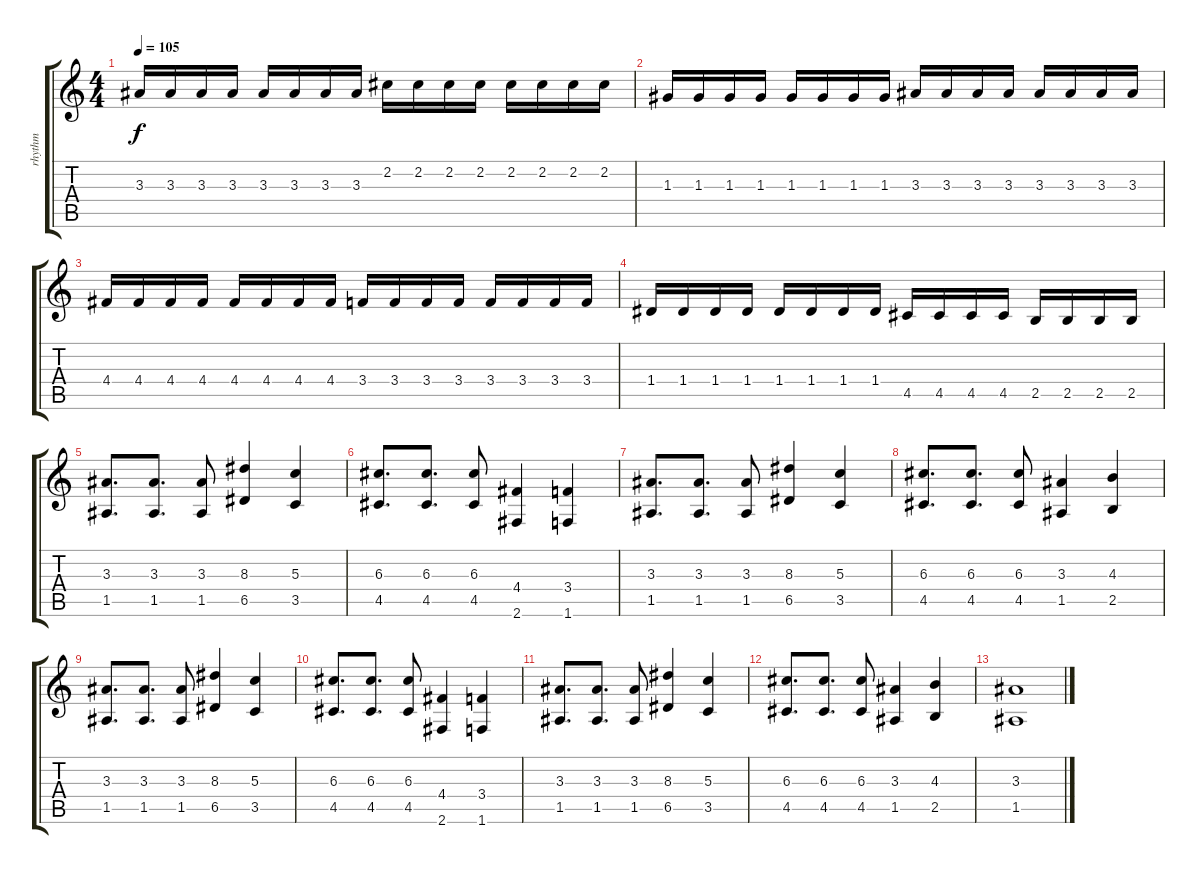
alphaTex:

\track ("rhythm" "rhythm") {instrument distortionguitar}
\staff {score tabs}
\tuning (E4 B3 G3 D3 A2 E2) {hide}
\ts (4 4)
\tempo 105
\clef g2
\ks c
3.3.16{dy f} 3.3.16 3.3.16 3.3.16 3.3.16 3.3.16 3.3.16 3.3.16 2.2.16 2.2.16 2.2.16 2.2.16 2.2.16 2.2.16 2.2.16 2.2.16 |
1.3.16 1.3.16 1.3.16 1.3.16 1.3.16 1.3.16 1.3.16 1.3.16 3.3.16 3.3.16 3.3.16 3.3.16 3.3.16 3.3.16 3.3.16 3.3.16 |
4.4.16 4.4.16 4.4.16 4.4.16 4.4.16 4.4.16 4.4.16 4.4.16 3.4.16 3.4.16 3.4.16 3.4.16 3.4.16 3.4.16 3.4.16 3.4.16 |
1.4.16 1.4.16 1.4.16 1.4.16 1.4.16 1.4.16 1.4.16 1.4.16 4.5.16 4.5.16 4.5.16 4.5.16 2.5.16 2.5.16 2.5.16 2.5.16 |
(3.3 1.5).8{d} (3.3 1.5).8{d} (3.3 1.5).8 (8.3 6.5).4 (5.3 3.5).4 |
(6.3 4.5).8{d} (6.3 4.5).8{d} (6.3 4.5).8 (4.4 2.6).4 (3.4 1.6).4 |
(3.3 1.5).8{d} (3.3 1.5).8{d} (3.3 1.5).8 (8.3 6.5).4 (5.3 3.5).4 |
(6.3 4.5).8{d} (6.3 4.5).8{d} (6.3 4.5).8 (3.3 1.5).4 (4.3 2.5).4 |
(3.3 1.5).8{d} (3.3 1.5).8{d} (3.3 1.5).8 (8.3 6.5).4 (5.3 3.5).4 |
(6.3 4.5).8{d} (6.3 4.5).8{d} (6.3 4.5).8 (4.4 2.6).4 (3.4 1.6).4 |
(3.3 1.5).8{d} (3.3 1.5).8{d} (3.3 1.5).8 (8.3 6.5).4 (5.3 3.5).4 |
(6.3 4.5).8{d} (6.3 4.5).8{d} (6.3 4.5).8 (3.3 1.5).4 (4.3 2.5).4 |
(3.3 1.5).1
